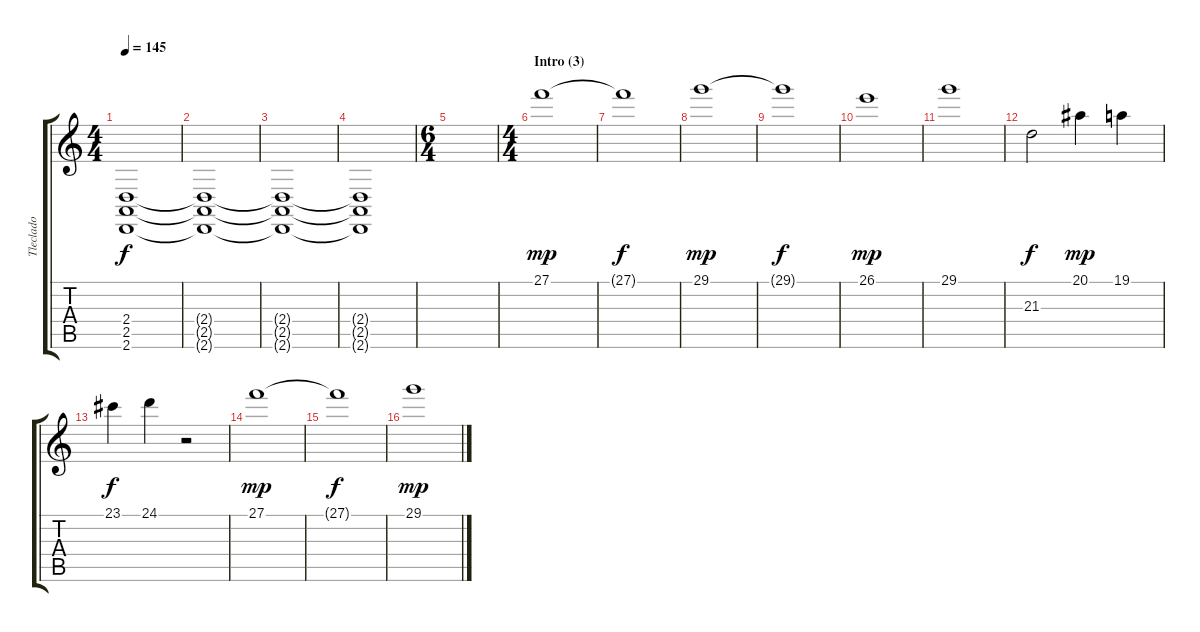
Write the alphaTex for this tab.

\track ("Tleclado" "Tleclado") {instrument stringensemble1}
\staff {score tabs}
\tuning (D4 A3 F3 C3 G2 C2) {hide}
\ts (4 4)
\tempo 145
\clef g2
\ks c
(2.4 2.5 2.6).1{dy f} |
(2.4{t} 2.5{t} 2.6{t}).1 |
(2.4{t} 2.5{t} 2.6{t}).1 |
(2.4{t} 2.5{t} 2.6{t}).1 |
\ts (6 4)
|
\ts (4 4)
\section ("" "Intro (3)")
27.1.1{dy mp} |
27.1{t}.1{dy f} |
29.1.1{dy mp} |
29.1{t}.1{dy f} |
26.1.1{dy mp} |
29.1.1 |
21.3.2{dy f} 20.1.4{dy mp} 19.1.4 |
23.1.4{dy f} 24.1.4 r.2 |
27.1.1{dy mp} |
27.1{t}.1{dy f} |
29.1.1{dy mp}
